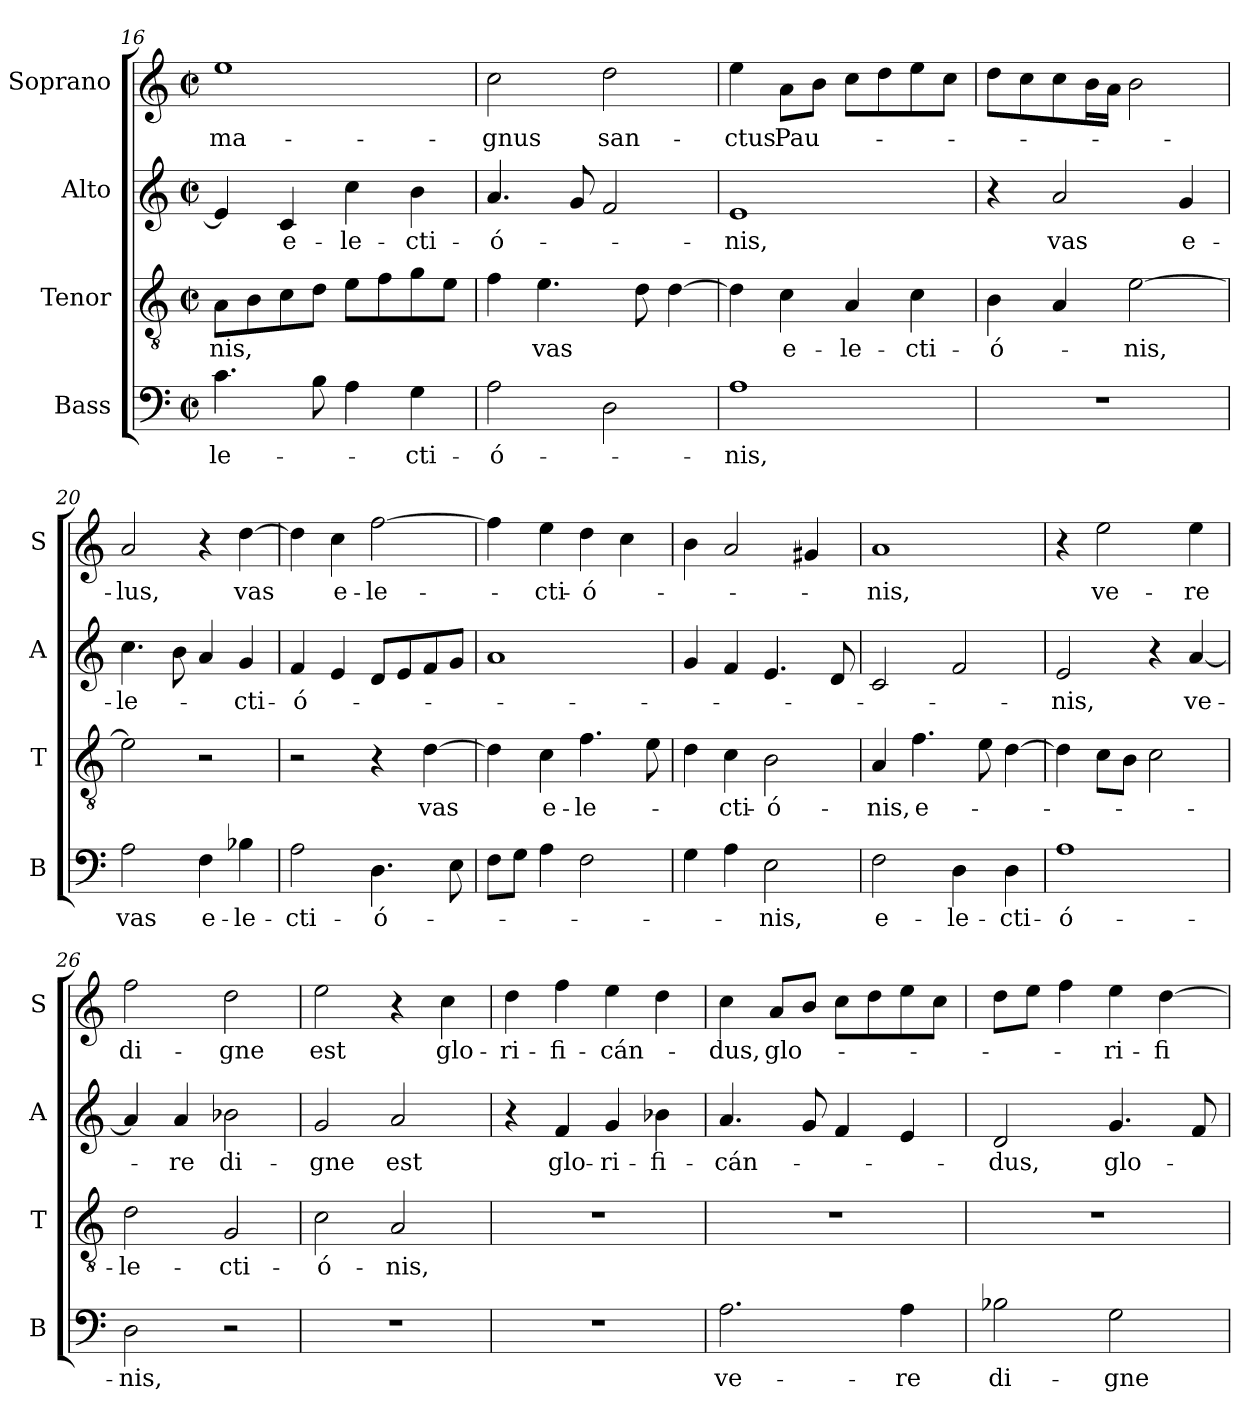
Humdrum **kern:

**kern	**text	**kern	**text	**kern	**text	**kern	**text
*part4	*part4	*part3	*part3	*part2	*part2	*part1	*part1
*staff4	*staff4	*staff3	*staff3	*staff2	*staff2	*staff1	*staff1
*I"Bass	*	*I"Tenor	*	*I"Alto	*	*I"Soprano	*
*I'B	*	*I'T	*	*I'A	*	*I'S	*
*clefF4	*	*clefGv2	*	*clefG2	*	*clefG2	*
*k[]	*	*k[]	*	*k[]	*	*k[]	*
*a:	*	*a:	*	*a:	*	*a:	*
*M2/2	*	*M2/2	*	*M2/2	*	*M2/2	*
*met(c|)	*	*met(c|)	*	*met(c|)	*	*met(c|)	*
=16	=16	=16	=16	=16	=16	=16	=16
4.c\	-le-	8A\L	-nis,	4e/]	.	1ee	ma-
.	.	8B\	.	.	.	.	.
.	.	8c\	.	4c/	e-	.	.
8B\	.	8d\J	.	.	.	.	.
4A\	.	8e\L	.	4cc\	-le-	.	.
.	.	8f\	.	.	.	.	.
4G\	-cti-	8g\	.	4b\	-cti-	.	.
.	.	8e\J	.	.	.	.	.
=17	=17	=17	=17	=17	=17	=17	=17
2A\	-ó-	4f\	.	4.a/	-ó-	2cc\	-gnus
.	.	4.e\	vas	.	.	.	.
.	.	.	.	8g/	.	.	.
2D\	.	.	.	2f/	.	2dd\	san-
.	.	8d\	.	.	.	.	.
.	.	[4d\	.	.	.	.	.
=18	=18	=18	=18	=18	=18	=18	=18
1A	-nis,	4d\]	.	1e	-nis,	4ee\	-ctus
.	.	4c\	e-	.	.	8a\L	Pau-
.	.	.	.	.	.	8b\J	.
.	.	4A/	-le-	.	.	8cc\L	.
.	.	.	.	.	.	8dd\	.
.	.	4c\	-cti-	.	.	8ee\	.
.	.	.	.	.	.	8cc\J	.
!!LO:LB:g=z
=19	=19	=19	=19	=19	=19	=19	=19
1r	.	4B\	-ó-	4r	.	8dd\L	.
.	.	.	.	.	.	8cc\	.
.	.	4A/	.	2a/	vas	8cc\	.
.	.	.	.	.	.	16b\L	.
.	.	.	.	.	.	16a\JJ	.
.	.	[>2e\	-nis,	.	.	2b\	.
.	.	.	.	4g/	e-	.	.
=20	=20	=20	=20	=20	=20	=20	=20
2A\	vas	2e\]	.	4.cc\	-le-	2a/	-lus,
.	.	.	.	8b\	.	.	.
4F\	e-	2r	.	4a/	.	4r	.
4B-X\	-le-	.	.	4g/	-cti-	[>4dd\	vas
=21	=21	=21	=21	=21	=21	=21	=21
2A\	-cti-	2r	.	4f/	-ó-	4dd\]	.
.	.	.	.	4e/	.	4cc\	e-
4.D\	-ó-	4r	.	8d/L	.	[>2ff\	-le-
.	.	.	.	8e/	.	.	.
.	.	[>4d\	vas	8f/	.	.	.
8E\	.	.	.	8g/J	.	.	.
=22	=22	=22	=22	=22	=22	=22	=22
8F\L	.	4d\]	.	1a	.	4ff\]	.
8G\J	.	.	.	.	.	.	.
4A\	.	4c\	e-	.	.	4ee\	-cti-
2F\	.	4.f\	-le-	.	.	4dd\	-ó-
.	.	.	.	.	.	4cc\	.
.	.	8e\	.	.	.	.	.
=23	=23	=23	=23	=23	=23	=23	=23
4G\	.	4d\	.	4g/	.	4b\	.
4A\	.	4c\	-cti-	4f/	.	2a/	.
2E\	-nis,	2B\	-ó-	4.e/	.	.	.
.	.	.	.	.	.	4g#X/	.
.	.	.	.	8d/	.	.	.
=24	=24	=24	=24	=24	=24	=24	=24
2F\	e-	4A/	-nis,	2c/	.	1a	-nis,
.	.	4.f\	e-	.	.	.	.
4D\	-le-	.	.	2f/	.	.	.
.	.	8e\	.	.	.	.	.
4D\	-cti-	[>4d\	.	.	.	.	.
=25	=25	=25	=25	=25	=25	=25	=25
1A	-ó-	4d\]	.	2e/	-nis,	4r	.
.	.	8c\L	.	.	.	2ee\	ve-
.	.	8B\J	.	.	.	.	.
.	.	2c\	.	4r	.	.	.
.	.	.	.	[4a/	ve-	4ee\	-re
!!LO:LB:g=z
=26	=26	=26	=26	=26	=26	=26	=26
2D\	-nis,	2d\	-le-	4a/]	.	2ff\	di-
.	.	.	.	4a/	-re	.	.
2r	.	2G/	-cti-	2b-X\	di-	2dd\	-gne
=27	=27	=27	=27	=27	=27	=27	=27
1r	.	2c\	-ó-	2g/	-gne	2ee\	est
.	.	2A/	-nis,	2a/	est	4r	.
.	.	.	.	.	.	4cc\	glo-
=28	=28	=28	=28	=28	=28	=28	=28
1r	.	1r	.	4r	.	4dd\	-ri-
.	.	.	.	4f/	glo-	4ff\	-fi-
.	.	.	.	4g/	-ri-	4ee\	-cán-
.	.	.	.	4b-X\	-fi-	4dd\	.
=29	=29	=29	=29	=29	=29	=29	=29
2.A\	ve-	1r	.	4.a/	-cán-	4cc\	-dus,
.	.	.	.	.	.	8a/L	glo-
.	.	.	.	8g/	.	8b/J	.
.	.	.	.	4f/	.	8cc\L	.
.	.	.	.	.	.	8dd\	.
4A\	-re	.	.	4e/	.	8ee\	.
.	.	.	.	.	.	8cc\J	.
=30	=30	=30	=30	=30	=30	=30	=30
2B-X\	di-	1r	.	2d/	-dus,	8dd\L	.
.	.	.	.	.	.	8ee\J	.
.	.	.	.	.	.	4ff\	.
2G\	-gne	.	.	4.g/	glo-	4ee\	-ri-
.	.	.	.	.	.	[>4dd\	-fi-
.	.	.	.	8f/	.	.	.
=	=	=	=	=	=	=	=
*-	*-	*-	*-	*-	*-	*-	*-
